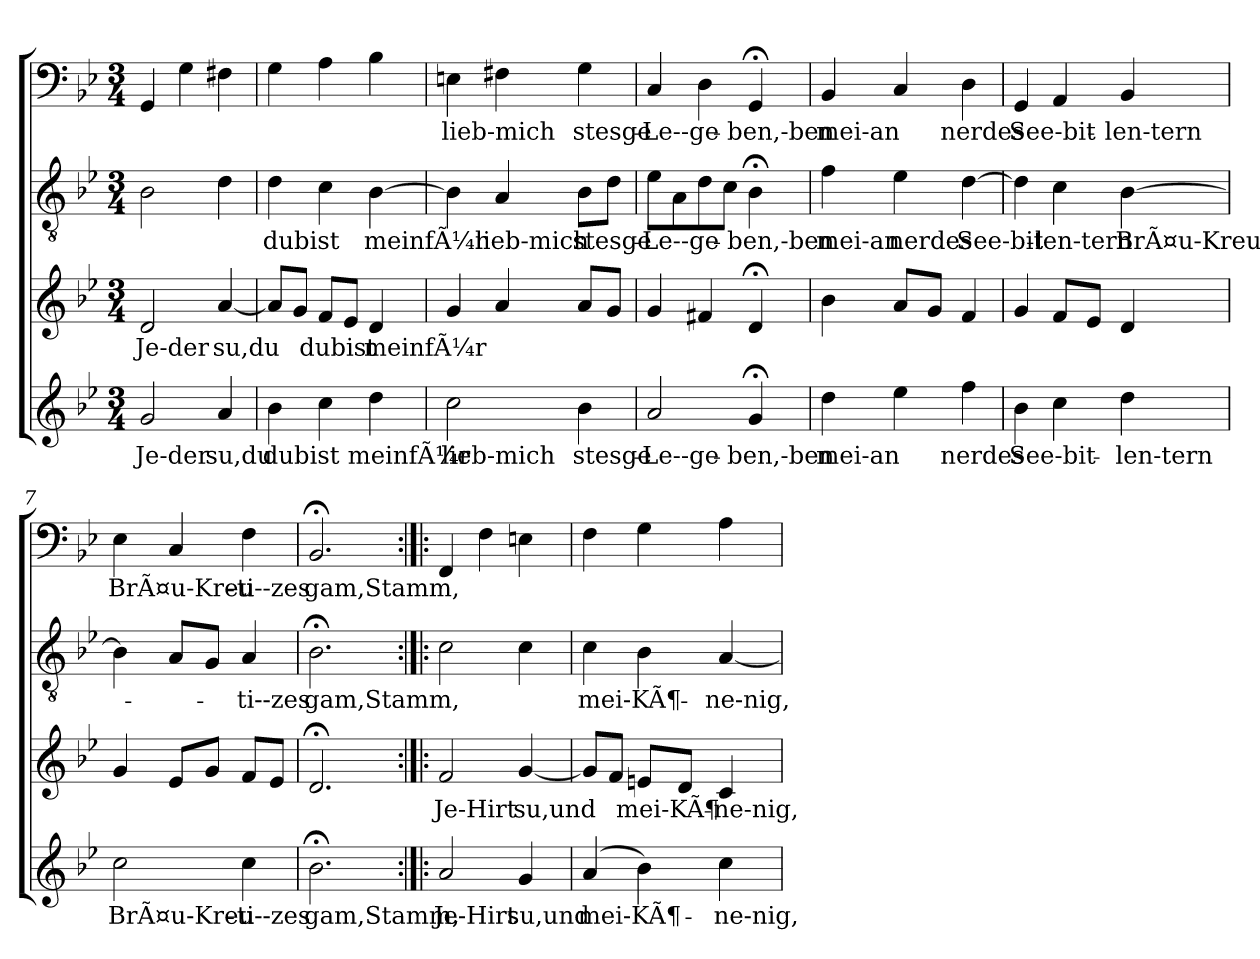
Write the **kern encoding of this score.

**kern	**text	**kern	**text	**kern	**text	**kern	**text
*part4	*part4	*part3	*part3	*part2	*part2	*part1	*part1
*staff4	*staff4	*staff3	*staff3	*staff2	*staff2	*staff1	*staff1
*clefG2	*	*clefG2	*	*clefGv2	*	*clefF4	*
*k[b-e-]	*	*k[b-e-]	*	*k[b-e-]	*	*k[b-e-]	*
*g:	*	*g:	*	*g:	*	*g:	*
*M3/4	*	*M3/4	*	*M3/4	*	*M3/4	*
=1	=1	=1	=1	=1	=1	=1	=1
2g	Je-der	2d	Je-der	2B-	.	4GG	.
.	.	.	.	.	.	4G	.
4a	-su,du	[4a	-su,du	4d	.	4F#X	.
=2	=2	=2	=2	=2	=2	=2	=2
4b-	dubist	8aL]	.	4d	dubist	4G	.
.	.	8gJ	.	.	.	.	.
4cc	.	8fL	dubist	4c	.	4A	.
.	.	8e-J	.	.	.	.	.
4dd	meinfÃ¼r	4d	meinfÃ¼r	[4B-	meinfÃ¼r	4B-	.
=3	=3	=3	=3	=3	=3	=3	=3
2cc	lieb-mich	4g	.	4B-]	.	4En	lieb-mich
.	.	4a	.	4A	lieb-mich	4F#X	.
4b-	-stesge-	8aL	.	8B-L	-stesge-	4G	-stesge-
.	.	8gJ	.	8dJ	.	.	.
=4	=4	=4	=4	=4	=4	=4	=4
2a	Le--ge-	4g	.	8e-L	Le--ge-	4C	Le--ge-
.	.	.	.	8A	.	.	.
.	.	4f#X	.	8d	.	4D	.
.	.	.	.	8cJ	.	.	.
4g;<	-ben,-ben	4d;<	.	4B-;<	-ben,-ben	4GG;<	-ben,-ben
=5	=5	=5	=5	=5	=5	=5	=5
4dd	mei-an	4b-	.	4f	mei-an	4BB-	mei-an
4ee-	.	8aL	.	4e-	-nerdes	4C	.
.	.	8gJ	.	.	.	.	.
4ff	-nerdes	4f	.	[4d	See-bit-	4D	-nerdes
=6	=6	=6	=6	=6	=6	=6	=6
4b-	See-bit-	4g	.	4d]	.	4GG	See-bit-
4cc	.	8fL	.	4c	-len-tern	4AA	.
.	.	8e-J	.	.	.	.	.
4dd	-len-tern	4d	.	[4B-	BrÃ¤u-Kreu-	4BB-	-len-tern
=7	=7	=7	=7	=7	=7	=7	=7
2cc	BrÃ¤u-Kreu-	4g	.	4B-]	.	4E-	BrÃ¤u-Kreu-
.	.	8e-L	.	8AL	.	4C	.
.	.	8gJ	.	8GJ	.	.	.
4cc	-ti--zes	8fL	.	4A	-ti--zes	4F	-ti--zes
.	.	8e-J	.	.	.	.	.
=8	=8	=8	=8	=8	=8	=8	=8
2.b-;<	-gam,Stamm,	2.d;<	.	2.B-;<	-gam,Stamm,	2.BB-;<	-gam,Stamm,
=9:|!|:	=9:|!|:	=9:|!|:	=9:|!|:	=9:|!|:	=9:|!|:	=9:|!|:	=9:|!|:
2a	Je-Hirt	2f	Je-Hirt	2c	.	4FF	.
.	.	.	.	.	.	4F	.
4g	-su,und	[4g	-su,und	4c	.	4En	.
=10	=10	=10	=10	=10	=10	=10	=10
(4a	mei-KÃ¶-	8gL]	.	4c	mei-KÃ¶-	4F	.
.	.	8fJ	.	.	.	.	.
4b-)	.	8enL	mei-KÃ¶-	4B-	.	4G	.
.	.	8dJ	.	.	.	.	.
4cc	-ne-nig,	4c	-ne-nig,	[4A	-ne-nig,	4A	.
=	=	=	=	=	=	=	=
*-	*-	*-	*-	*-	*-	*-	*-
